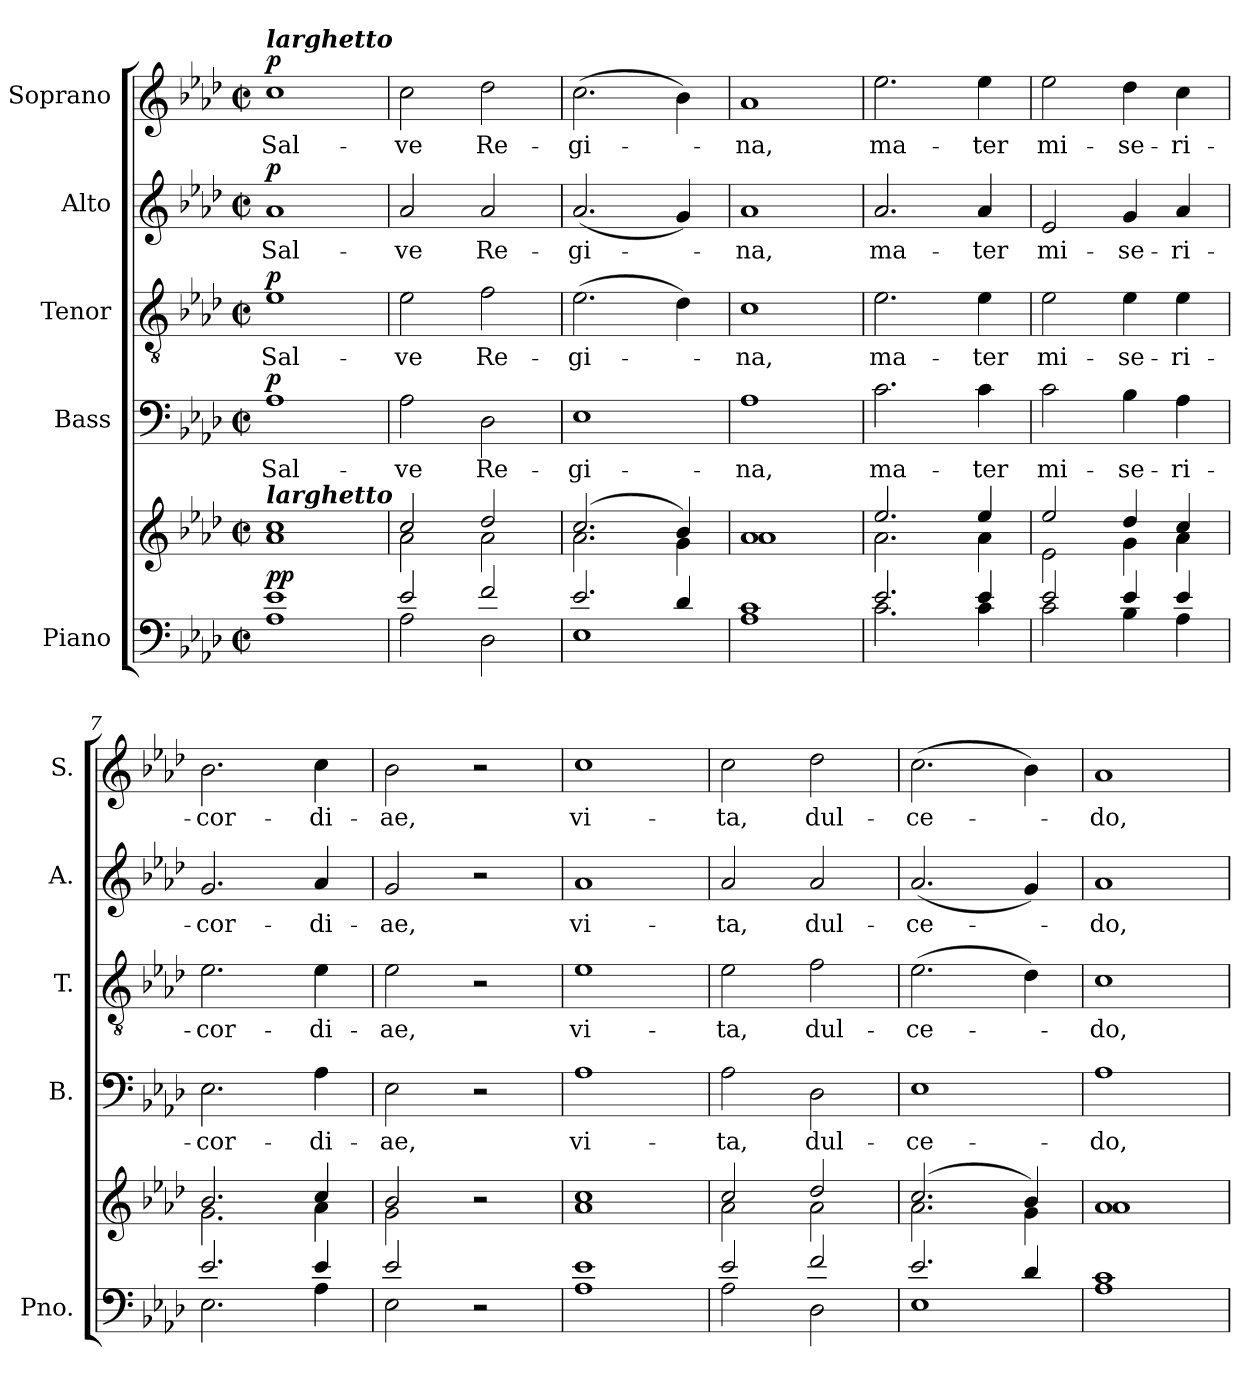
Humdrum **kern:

**kern	**kern	**dynam	**kern	**text	**dynam	**kern	**text	**dynam	**kern	**text	**dynam	**kern	**text	**dynam
*part5	*part5	*part5	*part4	*part4	*part4	*part3	*part3	*part3	*part2	*part2	*part2	*part1	*part1	*part1
*staff6	*staff5	*staff5/6	*staff4	*staff4	*staff4	*staff3	*staff3	*staff3	*staff2	*staff2	*staff2	*staff1	*staff1	*staff1
*I"Piano	*	*	*I"Bass	*	*	*I"Tenor	*	*	*I"Alto	*	*	*I"Soprano	*	*
*I'Pno.	*	*	*I'B.	*	*	*I'T.	*	*	*I'A.	*	*	*I'S.	*	*
*clefF4	*clefG2	*	*clefF4	*	*	*clefGv2	*	*	*clefG2	*	*	*clefG2	*	*
*k[b-e-a-d-]	*k[b-e-a-d-]	*	*k[b-e-a-d-]	*	*	*k[b-e-a-d-]	*	*	*k[b-e-a-d-]	*	*	*k[b-e-a-d-]	*	*
*A-:	*A-:	*	*A-:	*	*	*A-:	*	*	*A-:	*	*	*A-:	*	*
*M2/2	*M2/2	*	*M2/2	*	*	*M2/2	*	*	*M2/2	*	*	*M2/2	*	*
*met(c|)	*met(c|)	*	*met(c|)	*	*	*met(c|)	*	*	*met(c|)	*	*	*met(c|)	*	*
=1	=1	=1	=1	=1	=1	=1	=1	=1	=1	=1	=1	=1	=1	=1
*^	*^	*	*	*	*	*	*	*	*	*	*	*	*	*
!	!	!	!	!	!	!	!	!	!	!	!	!	!	!LO:TX:a:Bi:t=larghetto	!	!
!	!	!LO:TX:a:Bi:t=larghetto	!	!	!	!	!	!	!	!	!	!	!	!	!	!
!	!	!	!	!LO:DY:a=2	!	!LO:LY:b	!	!	!LO:LY:b	!	!	!LO:LY:b	!	!	!LO:LY:b	!
!	!	!	!	!LO:DY:n=1:a	!	!	!LO:DY:a	!	!	!LO:DY:a	!	!	!LO:DY:a	!	!	!LO:DY:a
1e-	1A-	1cc	1a-	p p	1A-	Sal-	p	1e-	Sal-	p	1a-	Sal-	p	1cc	Sal-	p
=2	=2	=2	=2	=2	=2	=2	=2	=2	=2	=2	=2	=2	=2	=2	=2	=2
!	!	!	!	!	!	!LO:LY:b	!	!	!LO:LY:b	!	!	!LO:LY:b	!	!	!LO:LY:b	!
2e-/	2A-\	2cc/	2a-\	.	2A-\	-ve	.	2e-\	-ve	.	2a-/	-ve	.	2cc\	-ve	.
!	!	!	!	!	!	!LO:LY:b	!	!	!LO:LY:b	!	!	!LO:LY:b	!	!	!LO:LY:b	!
2f/	2D-\	2dd-/	2a-\	.	2D-\	Re-	.	2f\	Re-	.	2a-/	Re-	.	2dd-\	Re-	.
=3	=3	=3	=3	=3	=3	=3	=3	=3	=3	=3	=3	=3	=3	=3	=3	=3
!	!	!	!	!	!	!LO:LY:b	!	!	!LO:LY:b	!	!	!LO:LY:b	!	!	!LO:LY:b	!
2.e-/	1E-	(>2.cc/	2.a-\	.	1E-	-gi-	.	(>2.e-\	-gi-	.	(<2.a-/	-gi-	.	(>2.cc\	-gi-	.
4d-/	.	4b-/)	4g\	.	.	.	.	4d-\)	.	.	4g/)	.	.	4b-\)	.	.
=4	=4	=4	=4	=4	=4	=4	=4	=4	=4	=4	=4	=4	=4	=4	=4	=4
!	!	!	!	!	!	!LO:LY:b	!	!	!LO:LY:b	!	!	!LO:LY:b	!	!	!LO:LY:b	!
1c	1A-	1a-	1a-	.	1A-	-na,	.	1c	na,	.	1a-	na,	.	1a-	na,	.
=5	=5	=5	=5	=5	=5	=5	=5	=5	=5	=5	=5	=5	=5	=5	=5	=5
!	!	!	!	!	!	!LO:LY:b	!	!	!LO:LY:b	!	!	!LO:LY:b	!	!	!LO:LY:b	!
2.e-/	2.c\	2.ee-/	2.a-\	.	2.c\	ma-	.	2.e-\	ma-	.	2.a-/	ma-	.	2.ee-\	ma-	.
!	!	!	!	!	!	!LO:LY:b	!	!	!LO:LY:b	!	!	!LO:LY:b	!	!	!LO:LY:b	!
4e-/	4c\	4ee-/	4a-\	.	4c\	-ter	.	4e-\	-ter	.	4a-/	-ter	.	4ee-\	-ter	.
=6	=6	=6	=6	=6	=6	=6	=6	=6	=6	=6	=6	=6	=6	=6	=6	=6
!	!	!	!	!	!	!LO:LY:b	!	!	!LO:LY:b	!	!	!LO:LY:b	!	!	!LO:LY:b	!
2e-/	2c\	2ee-/	2e-\	.	2c\	mi-	.	2e-\	mi-	.	2e-/	mi-	.	2ee-\	mi-	.
!	!	!	!	!	!	!LO:LY:b	!	!	!LO:LY:b	!	!	!LO:LY:b	!	!	!LO:LY:b	!
4e-/	4B-\	4dd-/	4g\	.	4B-\	-se-	.	4e-\	-se-	.	4g/	-se-	.	4dd-\	-se-	.
!	!	!	!	!	!	!LO:LY:b	!	!	!LO:LY:b	!	!	!LO:LY:b	!	!	!LO:LY:b	!
4e-/	4A-\	4cc/	4a-\	.	4A-\	-ri-	.	4e-\	-ri-	.	4a-/	-ri-	.	4cc\	-ri-	.
=7	=7	=7	=7	=7	=7	=7	=7	=7	=7	=7	=7	=7	=7	=7	=7	=7
!	!	!	!	!	!	!LO:LY:b	!	!	!LO:LY:b	!	!	!LO:LY:b	!	!	!LO:LY:b	!
2.e-/	2.E-\	2.b-/	2.g\	.	2.E-\	-cor-	.	2.e-\	-cor-	.	2.g/	-cor-	.	2.b-\	-cor-	.
!	!	!	!	!	!	!LO:LY:b	!	!	!LO:LY:b	!	!	!LO:LY:b	!	!	!LO:LY:b	!
4e-/	4A-\	4cc/	4a-\	.	4A-\	-di-	.	4e-\	-di-	.	4a-/	-di-	.	4cc\	-di-	.
=8	=8	=8	=8	=8	=8	=8	=8	=8	=8	=8	=8	=8	=8	=8	=8	=8
!	!	!	!	!	!	!LO:LY:b	!	!	!LO:LY:b	!	!	!LO:LY:b	!	!	!LO:LY:b	!
2e-/	2E-\	2b-/	2g\	.	2E-\	-ae,	.	2e-\	-ae,	.	2g/	-ae,	.	2b-\	-ae,	.
2r	2ryy	2r	2ryy	.	2r	.	.	2r	.	.	2r	.	.	2r	.	.
=9	=9	=9	=9	=9	=9	=9	=9	=9	=9	=9	=9	=9	=9	=9	=9	=9
!	!	!	!	!	!	!LO:LY:b	!	!	!LO:LY:b	!	!	!LO:LY:b	!	!	!LO:LY:b	!
1e-	1A-	1cc	1a-	.	1A-	vi-	.	1e-	vi-	.	1a-	vi-	.	1cc	vi-	.
=10	=10	=10	=10	=10	=10	=10	=10	=10	=10	=10	=10	=10	=10	=10	=10	=10
!	!	!	!	!	!	!LO:LY:b	!	!	!LO:LY:b	!	!	!LO:LY:b	!	!	!LO:LY:b	!
2e-/	2A-\	2cc/	2a-\	.	2A-\	-ta,	.	2e-\	-ta,	.	2a-/	-ta,	.	2cc\	-ta,	.
!	!	!	!	!	!	!LO:LY:b	!	!	!LO:LY:b	!	!	!LO:LY:b	!	!	!LO:LY:b	!
2f/	2D-\	2dd-/	2a-\	.	2D-\	dul-	.	2f\	dul-	.	2a-/	dul-	.	2dd-\	dul-	.
=11	=11	=11	=11	=11	=11	=11	=11	=11	=11	=11	=11	=11	=11	=11	=11	=11
!	!	!	!	!	!	!LO:LY:b	!	!	!LO:LY:b	!	!	!LO:LY:b	!	!	!LO:LY:b	!
2.e-/	1E-	(>2.cc/	2.a-\	.	1E-	-ce-	.	(>2.e-\	-ce-	.	(<2.a-/	-ce-	.	(>2.cc\	-ce-	.
4d-/	.	4b-/)	4g\	.	.	.	.	4d-\)	.	.	4g/)	.	.	4b-\)	.	.
!!LO:LB:g=z
=12	=12	=12	=12	=12	=12	=12	=12	=12	=12	=12	=12	=12	=12	=12	=12	=12
!	!	!	!	!	!	!LO:LY:b	!	!	!LO:LY:b	!	!	!LO:LY:b	!	!	!LO:LY:b	!
1c	1A-	1a-	1a-	.	1A-	-do,	.	1c	do,	.	1a-	do,	.	1a-	do,	.
*v	*v	*	*	*	*	*	*	*	*	*	*	*	*	*	*	*
*	*v	*v	*	*	*	*	*	*	*	*	*	*	*	*	*
=	=	=	=	=	=	=	=	=	=	=	=	=	=	=
*-	*-	*-	*-	*-	*-	*-	*-	*-	*-	*-	*-	*-	*-	*-
